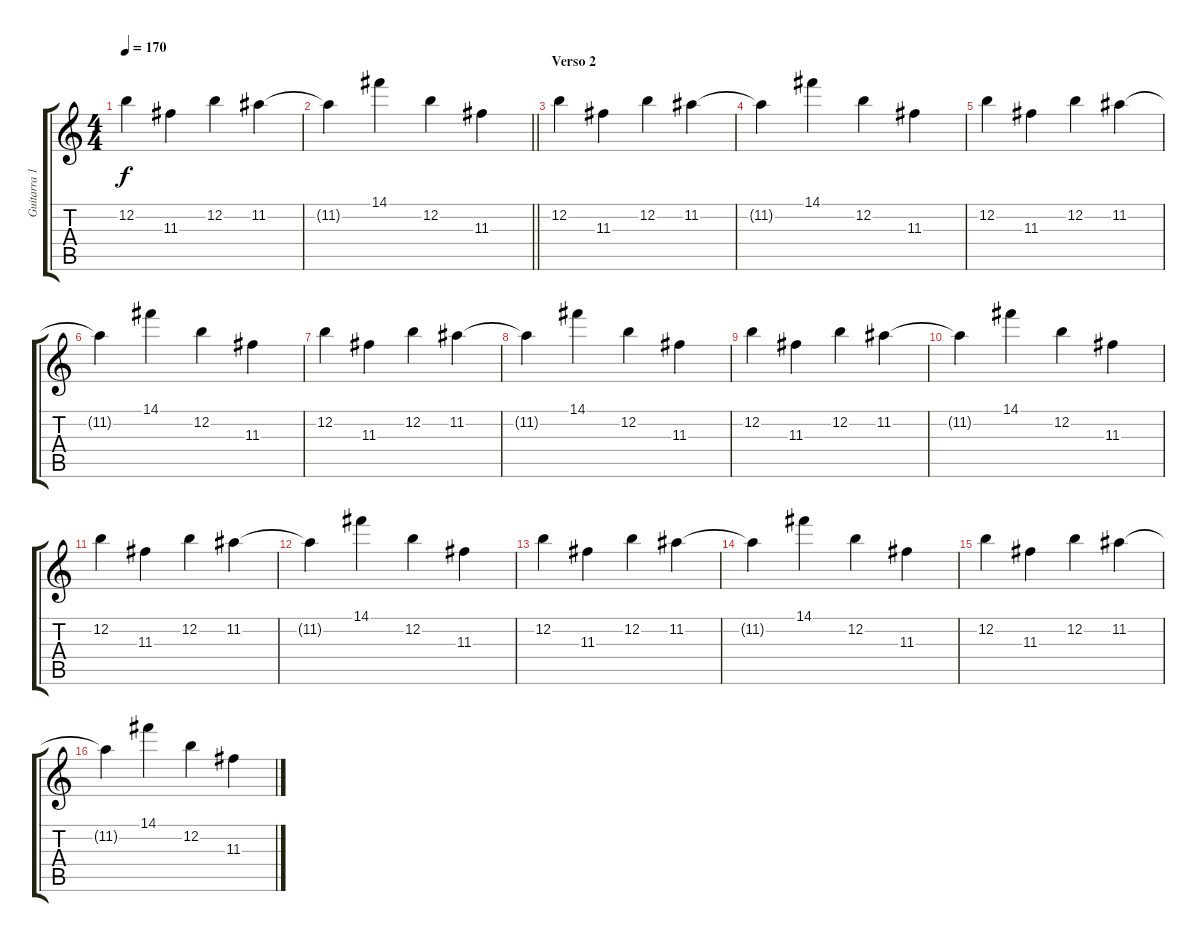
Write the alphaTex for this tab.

\track ("Guitarra 1" "Guitarra 1") {instrument electricguitarmuted}
\staff {score tabs}
\tuning (E4 B3 G3 D3 A2 E2) {hide}
\ts (4 4)
\tempo 170
\clef g2
\ks c
12.2.4{dy f instrument electricguitarmuted} 11.3.4 12.2.4 11.2.4 |
\barLineRight lightlight
11.2{t}.4 14.1.4 12.2.4 11.3.4 |
\section ("" "Verso 2")
12.2.4 11.3.4 12.2.4 11.2.4 |
11.2{t}.4 14.1.4 12.2.4 11.3.4 |
12.2.4 11.3.4 12.2.4 11.2.4 |
11.2{t}.4 14.1.4 12.2.4 11.3.4 |
12.2.4 11.3.4 12.2.4 11.2.4 |
11.2{t}.4 14.1.4 12.2.4 11.3.4 |
12.2.4 11.3.4 12.2.4 11.2.4 |
11.2{t}.4 14.1.4 12.2.4 11.3.4 |
12.2.4 11.3.4 12.2.4 11.2.4 |
11.2{t}.4 14.1.4 12.2.4 11.3.4 |
12.2.4 11.3.4 12.2.4 11.2.4 |
11.2{t}.4 14.1.4 12.2.4 11.3.4 |
12.2.4 11.3.4 12.2.4 11.2.4 |
11.2{t}.4 14.1.4 12.2.4 11.3.4
